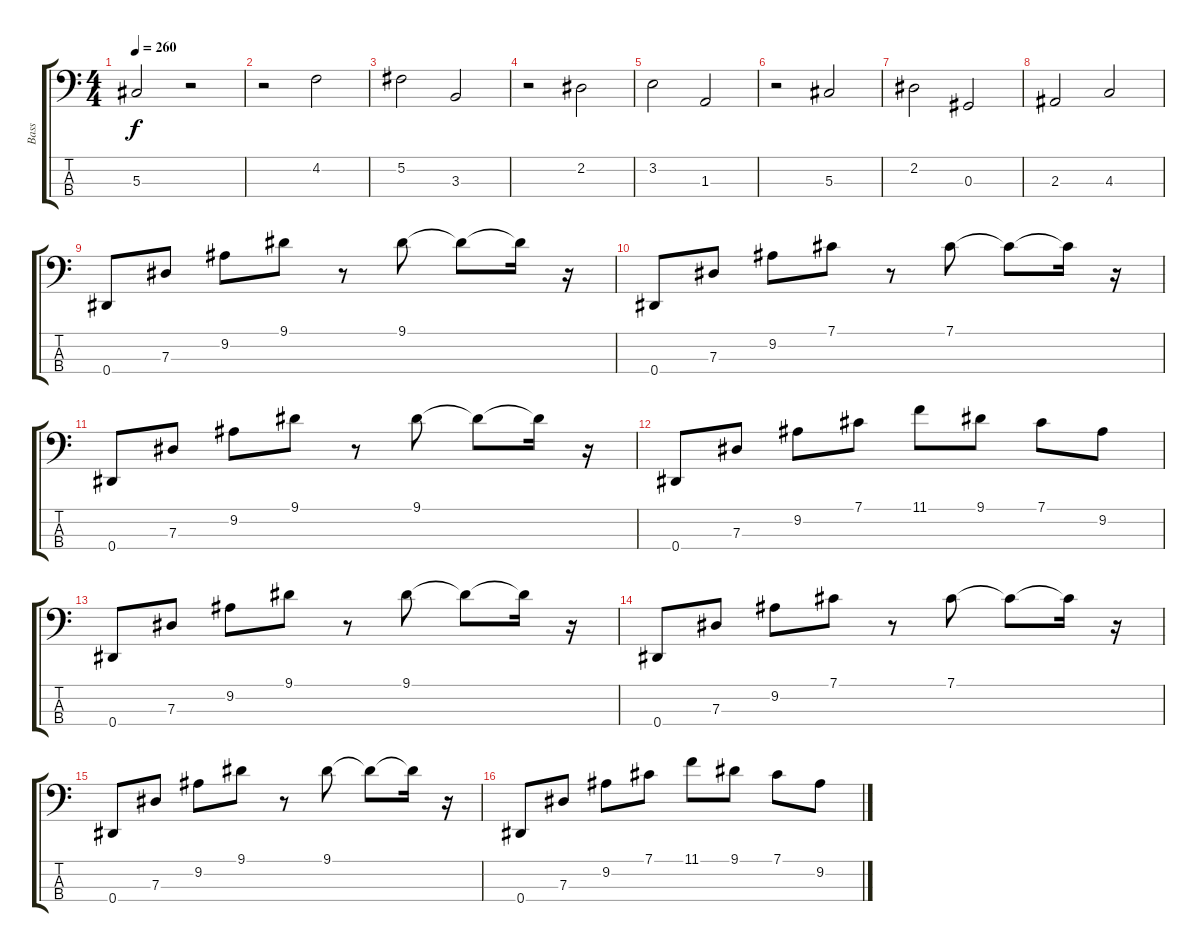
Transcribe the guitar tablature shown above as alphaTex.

\track ("Bass" "Bass") {instrument electricbassfinger}
\staff {score tabs}
\tuning (Gb2 Db2 Ab1 Eb1) {hide}
\ts (4 4)
\tempo 260
\clef f4
\ks c
5.3.2{dy f} r.2 |
r.2 4.2.2 |
5.2.2 3.3.2 |
r.2 2.2.2 |
3.2.2 1.3.2 |
r.2 5.3.2 |
2.2.2 0.3.2 |
2.3.2 4.3.2 |
0.4.8 7.3.8 9.2.8 9.1.8 r.8 9.1.8 9.1{t}.8 9.1{t}.16 r.16 |
0.4.8 7.3.8 9.2.8 7.1.8 r.8 7.1.8 7.1{t}.8 7.1{t}.16 r.16 |
0.4.8 7.3.8 9.2.8 9.1.8 r.8 9.1.8 9.1{t}.8 9.1{t}.16 r.16 |
0.4.8 7.3.8 9.2.8 7.1.8 11.1.8 9.1.8 7.1.8 9.2.8 |
0.4.8 7.3.8 9.2.8 9.1.8 r.8 9.1.8 9.1{t}.8 9.1{t}.16 r.16 |
0.4.8 7.3.8 9.2.8 7.1.8 r.8 7.1.8 7.1{t}.8 7.1{t}.16 r.16 |
0.4.8 7.3.8 9.2.8 9.1.8 r.8 9.1.8 9.1{t}.8 9.1{t}.16 r.16 |
0.4.8 7.3.8 9.2.8 7.1.8 11.1.8 9.1.8 7.1.8 9.2.8
